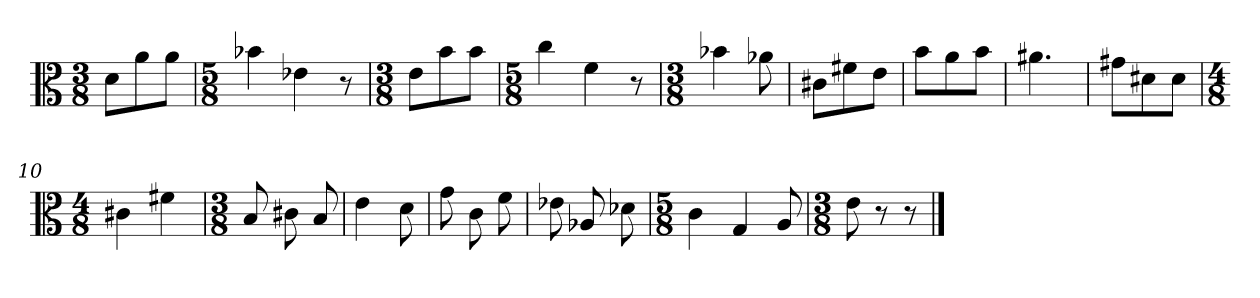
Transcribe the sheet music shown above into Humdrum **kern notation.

**kern
*part1
*staff1
*clefC3
*k[]
*C:
*M3/8
=1
8d\L
8a\
8a\J
=2
*M5/8
4b-X\
4e-X\
8r
=3
*M3/8
8e\L
8b\
8b\J
=4
*M5/8
4cc\
4f\
8r
=5
*M3/8
4b-X\
8a-X\
=6
8c#X\L
8f#X\
8e\J
=7
8b\L
8a\
8b\J
=8
4.a#X\
=9
8g#X\L
8d#X\
8d#\J
=10
*M4/8
4c#X\
4f#X\
=11
*M3/8
8B/
8c#X\
8B/
=12
4e\
8d\
=13
8g\
8c\
8f\
=14
8e-X\
8A-X/
8d-X\
=15
*M5/8
4c\
4G/
8A/
=16
*M3/8
8e\
8r
8r
==
*-
